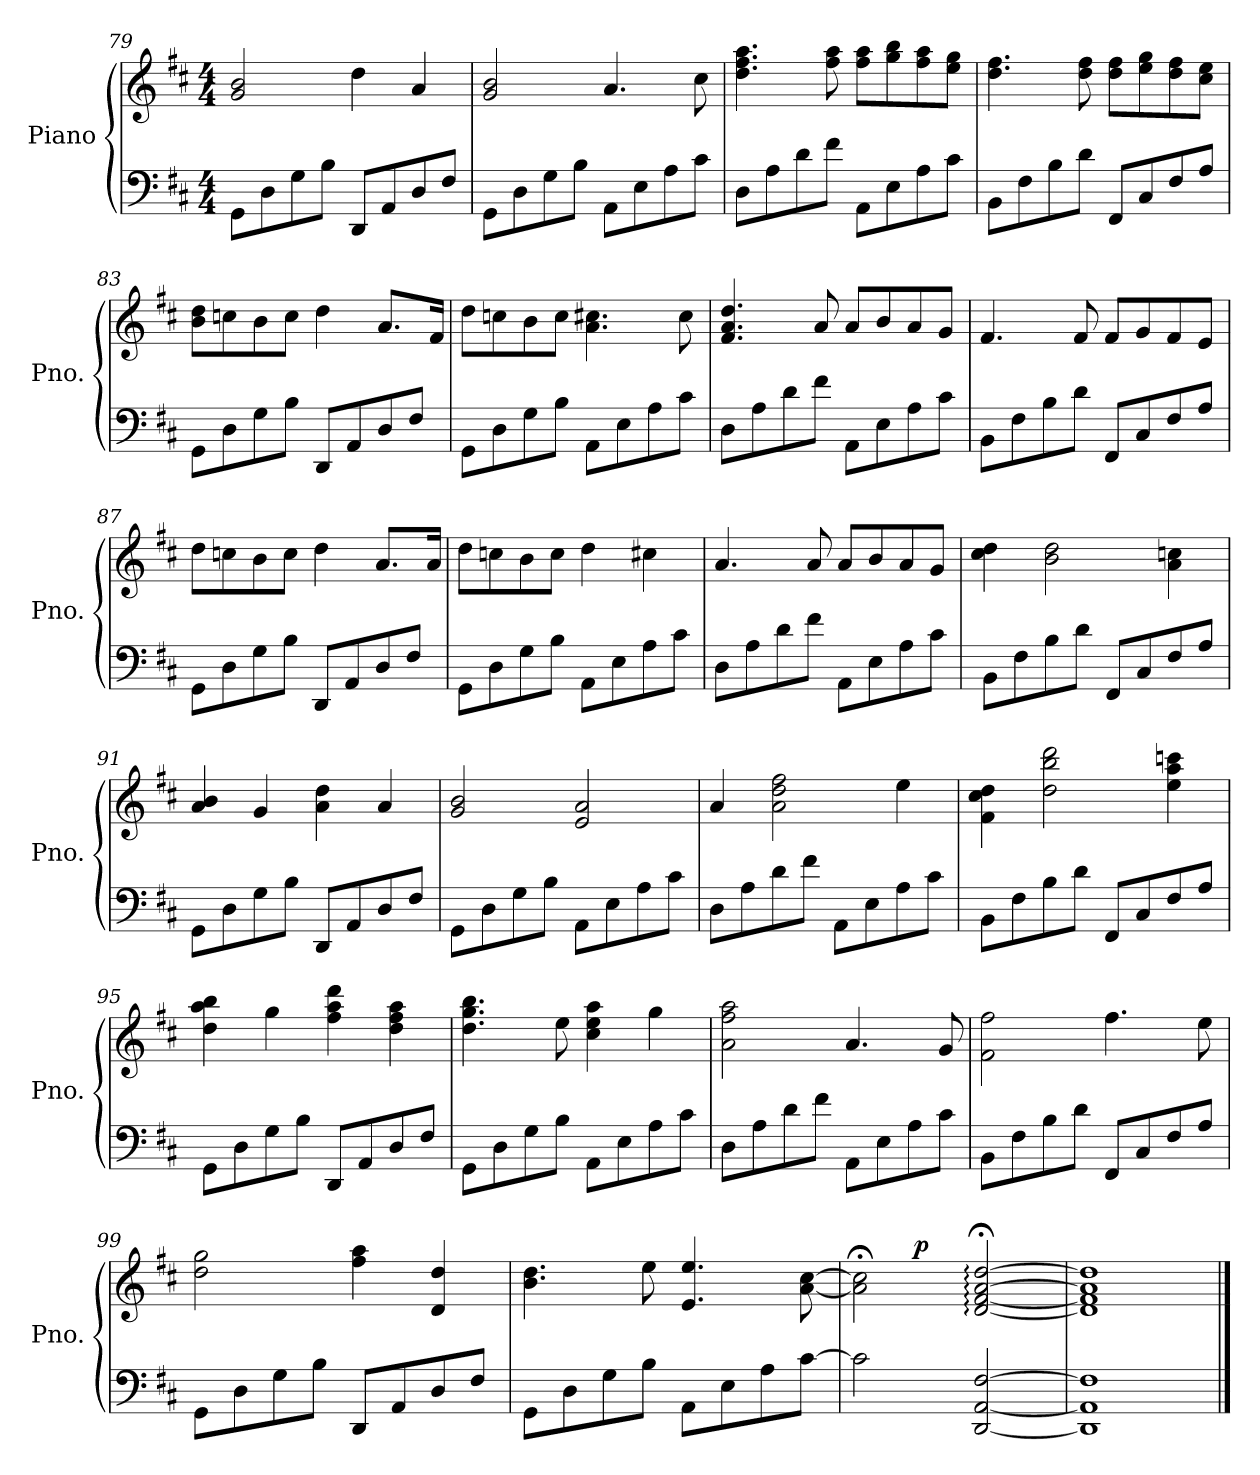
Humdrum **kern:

**kern	**kern	**dynam
*part1	*part1	*part1
*staff2	*staff1	*staff1/2
*I"Piano	*	*
*I'Pno.	*	*
*clefF4	*clefG2	*
*k[f#c#]	*k[f#c#]	*
*M4/4	*M4/4	*
=79	=79	=79
8GG\L	2g/ 2b/	.
8D\	.	.
8G\	.	.
8B\J	.	.
8DD/L	4dd\	.
8AA/	.	.
8D/	4a/	.
8F#/J	.	.
=80	=80	=80
8GG\L	2g/ 2b/	.
8D\	.	.
8G\	.	.
8B\J	.	.
8AA\L	4.a/	.
8E\	.	.
8A\	.	.
8c#\J	8cc#\	.
!!LO:PB:g=z
=81	=81	=81
8D\L	4.dd\ 4.ff#\ 4.aa\	.
8A\	.	.
8d\	.	.
8f#\J	8ff#\ 8aa\	.
8AA\L	8ff#\ 8aa\L	.
8E\	8gg\ 8bb\	.
8A\	8ff#\ 8aa\	.
8c#\J	8ee\ 8gg\J	.
=82	=82	=82
8BB\L	4.dd\ 4.ff#\	.
8F#\	.	.
8B\	.	.
8d\J	8dd\ 8ff#\	.
8FF#/L	8dd\ 8ff#\L	.
8C#/	8ee\ 8gg\	.
8F#/	8dd\ 8ff#\	.
8A/J	8cc#\ 8ee\J	.
=83	=83	=83
8GG\L	8b\ 8dd\L	.
8D\	8ccn\	.
8G\	8b\	.
8B\J	8cc\J	.
8DD/L	4dd\	.
8AA/	.	.
8D/	8.a/L	.
8F#/J	.	.
.	16f#/Jk	.
=84	=84	=84
8GG\L	8dd\L	.
8D\	8ccn\	.
8G\	8b\	.
8B\J	8cc\J	.
8AA\L	4.a\ 4.cc#X\	.
8E\	.	.
8A\	.	.
8c#\J	8cc#\	.
!!LO:LB:g=z
=85	=85	=85
8D\L	4.f#/ 4.a/ 4.dd/	.
8A\	.	.
8d\	.	.
8f#\J	8a/	.
8AA\L	8a/L	.
8E\	8b/	.
8A\	8a/	.
8c#\J	8g/J	.
=86	=86	=86
8BB\L	4.f#/	.
8F#\	.	.
8B\	.	.
8d\J	8f#/	.
8FF#/L	8f#/L	.
8C#/	8g/	.
8F#/	8f#/	.
8A/J	8e/J	.
=87	=87	=87
8GG\L	8dd\L	.
8D\	8ccn\	.
8G\	8b\	.
8B\J	8cc\J	.
8DD/L	4dd\	.
8AA/	.	.
8D/	8.a/L	.
8F#/J	.	.
.	16a/Jk	.
=88	=88	=88
8GG\L	8dd\L	.
8D\	8ccn\	.
8G\	8b\	.
8B\J	8cc\J	.
8AA\L	4dd\	.
8E\	.	.
8A\	4cc#X\	.
8c#\J	.	.
!!LO:LB:g=z
=89	=89	=89
!	!	!LO:DY:b
8D\L	4.a/	other-dynamics
8A\	.	.
8d\	.	.
8f#\J	8a/	.
8AA\L	8a/L	.
8E\	8b/	.
8A\	8a/	.
8c#\J	8g/J	.
=90	=90	=90
8BB\L	4cc#\ 4dd\	.
8F#\	.	.
8B\	2b\ 2dd\	.
8d\J	.	.
8FF#/L	.	.
8C#/	.	.
8F#/	4a\ 4ccn\	.
8A/J	.	.
=91	=91	=91
8GG\L	4a/ 4b/	.
8D\	.	.
8G\	4g/	.
8B\J	.	.
8DD/L	4a\ 4dd\	.
8AA/	.	.
8D/	4a/	.
8F#/J	.	.
=92	=92	=92
8GG\L	2g/ 2b/	.
8D\	.	.
8G\	.	.
8B\J	.	.
8AA\L	2e/ 2a/	.
8E\	.	.
8A\	.	.
8c#\J	.	.
=93	=93	=93
8D\L	4a/	.
8A\	.	.
8d\	2a\ 2dd\ 2ff#\	.
8f#\J	.	.
8AA\L	.	.
8E\	.	.
8A\	4ee\	.
8c#\J	.	.
!!LO:LB:g=z
=94	=94	=94
8BB\L	4f#\ 4cc#\ 4dd\	.
8F#\	.	.
8B\	2dd\ 2bb\ 2ddd\	.
8d\J	.	.
8FF#/L	.	.
8C#/	.	.
8F#/	4ee\ 4aa\ 4cccn\	.
8A/J	.	.
=95	=95	=95
8GG\L	4dd\ 4aa\ 4bb\	.
8D\	.	.
8G\	4gg\	.
8B\J	.	.
8DD/L	4ff#\ 4aa\ 4ddd\	.
8AA/	.	.
8D/	4dd\ 4ff#\ 4aa\	.
8F#/J	.	.
=96	=96	=96
8GG\L	4.dd\ 4.gg\ 4.bb\	.
8D\	.	.
8G\	.	.
8B\J	8ee\	.
8AA\L	4cc#\ 4ee\ 4aa\	.
8E\	.	.
8A\	4gg\	.
8c#\J	.	.
=97	=97	=97
8D\L	2a\ 2ff#\ 2aa\	.
8A\	.	.
8d\	.	.
8f#\J	.	.
8AA\L	4.a/	.
8E\	.	.
8A\	.	.
8c#\J	8g/	.
!!LO:LB:g=z
=98	=98	=98
8BB\L	2f#\ 2ff#\	.
8F#\	.	.
8B\	.	.
8d\J	.	.
8FF#/L	4.ff#\	.
8C#/	.	.
8F#/	.	.
8A/J	8ee\	.
=99	=99	=99
8GG\L	2dd\ 2gg\	.
8D\	.	.
8G\	.	.
8B\J	.	.
8DD/L	4ff#\ 4aa\	.
8AA/	.	.
8D/	4d/ 4dd/	.
8F#/J	.	.
=100	=100	=100
8GG\L	4.b\ 4.dd\	.
8D\	.	.
8G\	.	.
8B\J	8ee\	.
8AA\L	4.e/ 4.ee/	.
8E\	.	.
8A\	.	.
[8c#\J	[8a\ [8cc#\	.
=101	=101	=101
*	*^	*
2c#\]	2a\];< 2cc#\];<	4ryy	.
!	!	!	!LO:DY:a
.	.	2.ryy	p
[2DD/ [2AA/ [2F#/	[2d/;<: [2f#/;<: [2a/;<: [2dd/;<:	.	.
*	*v	*v	*
=102	=102	=102
1DD] 1AA] 1F#]	1d] 1f#] 1a] 1dd]	.
==	==	==
*-	*-	*-
